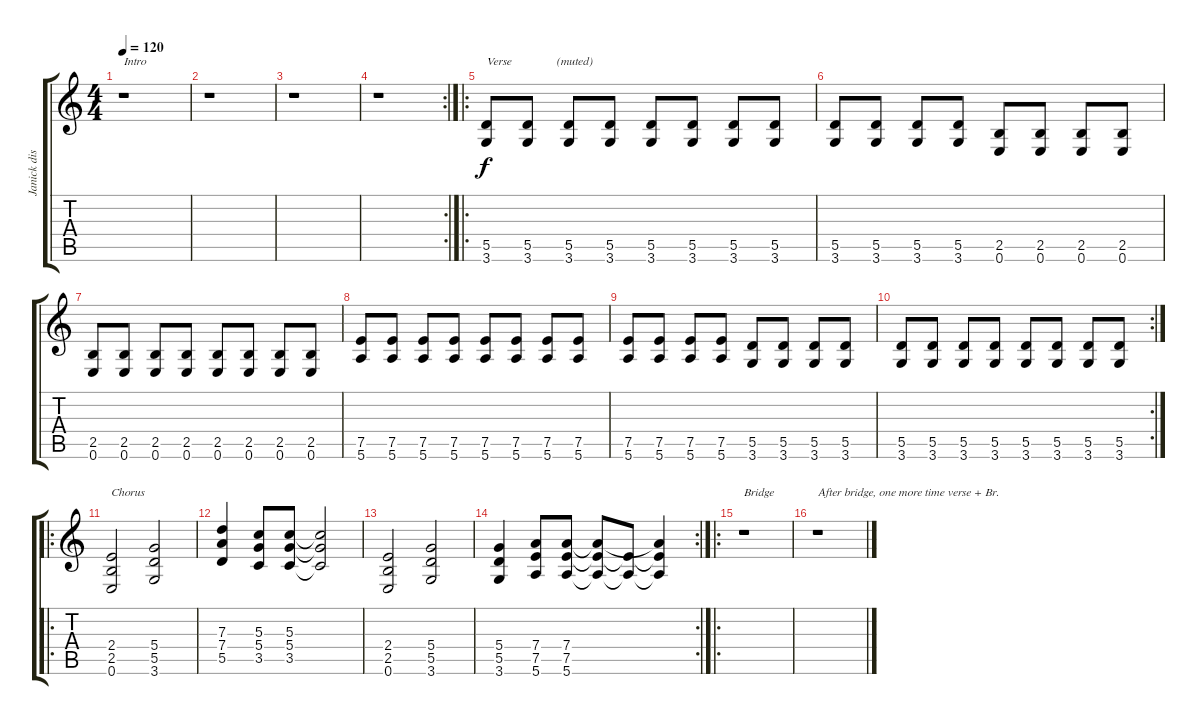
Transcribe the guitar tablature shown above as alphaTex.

\track ("Janick distortion" "Janick dis") {instrument distortionguitar}
\staff {score tabs}
\tuning (E4 B3 G3 D3 A2 E2) {hide}
\ts (4 4)
\tempo 120
\clef g2
\ks c
r.1{txt "Intro" dy f instrument distortionguitar} |
r.1 |
r.1 |
\rc 2
r.1 |
\ro
(5.5 3.6).8{txt "Verse               (muted)"} (5.5 3.6).8 (5.5 3.6).8 (5.5 3.6).8 (5.5 3.6).8 (5.5 3.6).8 (5.5 3.6).8 (5.5 3.6).8 |
(5.5 3.6).8 (5.5 3.6).8 (5.5 3.6).8 (5.5 3.6).8 (2.5 0.6).8 (2.5 0.6).8 (2.5 0.6).8 (2.5 0.6).8 |
(2.5 0.6).8 (2.5 0.6).8 (2.5 0.6).8 (2.5 0.6).8 (2.5 0.6).8 (2.5 0.6).8 (2.5 0.6).8 (2.5 0.6).8 |
(7.5 5.6).8 (7.5 5.6).8 (7.5 5.6).8 (7.5 5.6).8 (7.5 5.6).8 (7.5 5.6).8 (7.5 5.6).8 (7.5 5.6).8 |
(7.5 5.6).8 (7.5 5.6).8 (7.5 5.6).8 (7.5 5.6).8 (5.5 3.6).8 (5.5 3.6).8 (5.5 3.6).8 (5.5 3.6).8 |
\rc 2
(5.5 3.6).8 (5.5 3.6).8 (5.5 3.6).8 (5.5 3.6).8 (5.5 3.6).8 (5.5 3.6).8 (5.5 3.6).8 (5.5 3.6).8 |
\ro
(2.4 2.5 0.6).2{txt "Chorus"} (5.4 5.5 3.6).2 |
(7.3 7.4 5.5).4 (5.3 5.4 3.5).8 (5.3 5.4 3.5).8 (5.3{t} 5.4{t} 3.5{t}).2 |
(2.4 2.5 0.6).2 (5.4 5.5 3.6).2 |
\rc 2
(5.4 5.5 3.6).4 (7.4 7.5 5.6).8 (7.4 7.5 5.6).8 (7.4{t} 7.5{t} 5.6{t}).8 (7.5{t} 5.6{t}).8 (7.4{t} 7.5{t} 5.6{t}).4 |
\ro
r.1{txt "Bridge"} |
r.1{txt "After bridge, one more time verse + Br."}
